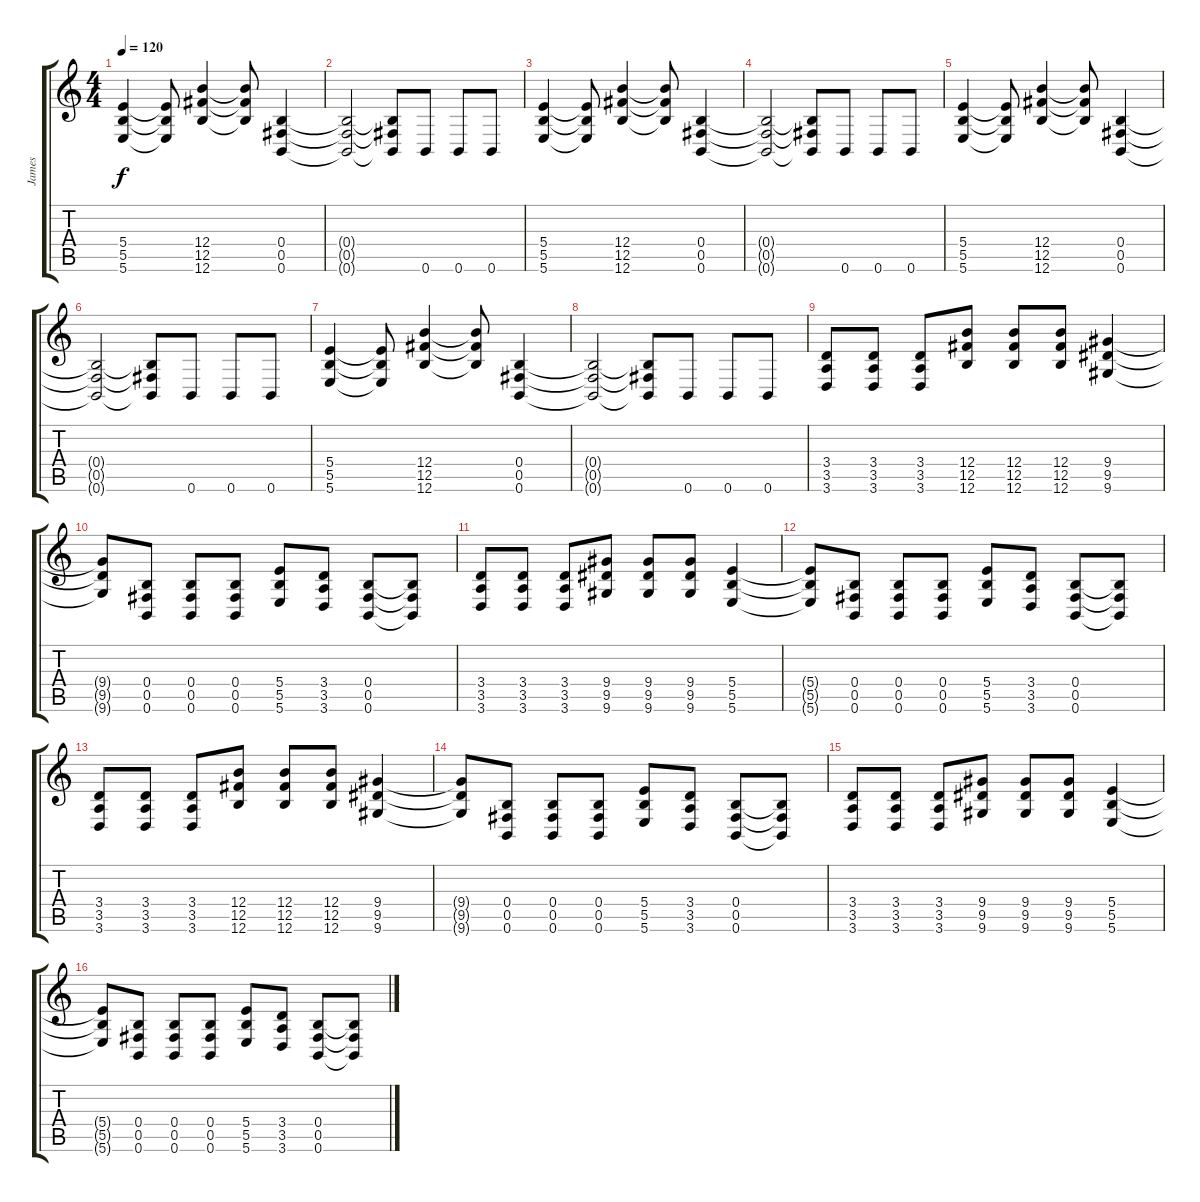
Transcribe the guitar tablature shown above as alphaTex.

\track ("James" "James") {instrument distortionguitar}
\staff {score tabs}
\tuning (Db4 Ab3 E3 B2 Gb2 B1) {hide}
\ts (4 4)
\tempo 120
\clef g2
\ks c
(5.4 5.5 5.6).4{dy f} (5.4{t} 5.5{t} 5.6{t}).8 (12.4 12.5 12.6).4 (12.4{t} 12.5{t} 12.6{t}).8 (0.4 0.5 0.6).4 |
(0.4{t} 0.5{t} 0.6{t}).2 (0.4{t} 0.5{t} 0.6{t}).8 0.6.8 0.6.8 0.6.8 |
(5.4 5.5 5.6).4 (5.4{t} 5.5{t} 5.6{t}).8 (12.4 12.5 12.6).4 (12.4{t} 12.5{t} 12.6{t}).8 (0.4 0.5 0.6).4 |
(0.4{t} 0.5{t} 0.6{t}).2 (0.4{t} 0.5{t} 0.6{t}).8 0.6.8 0.6.8 0.6.8 |
(5.4 5.5 5.6).4 (5.4{t} 5.5{t} 5.6{t}).8 (12.4 12.5 12.6).4 (12.4{t} 12.5{t} 12.6{t}).8 (0.4 0.5 0.6).4 |
(0.4{t} 0.5{t} 0.6{t}).2 (0.4{t} 0.5{t} 0.6{t}).8 0.6.8 0.6.8 0.6.8 |
(5.4 5.5 5.6).4 (5.4{t} 5.5{t} 5.6{t}).8 (12.4 12.5 12.6).4 (12.4{t} 12.5{t} 12.6{t}).8 (0.4 0.5 0.6).4 |
(0.4{t} 0.5{t} 0.6{t}).2 (0.4{t} 0.5{t} 0.6{t}).8 0.6.8 0.6.8 0.6.8 |
(3.4 3.5 3.6).8 (3.4 3.5 3.6).8 (3.4 3.5 3.6).8 (12.4 12.5 12.6).8 (12.4 12.5 12.6).8 (12.4 12.5 12.6).8 (9.4 9.5 9.6).4 |
(9.4{t} 9.5{t} 9.6{t}).8 (0.4 0.5 0.6).8 (0.4 0.5 0.6).8 (0.4 0.5 0.6).8 (5.4 5.5 5.6).8 (3.4 3.5 3.6).8 (0.4 0.5 0.6).8 (0.4{t} 0.5{t} 0.6{t}).8 |
(3.4 3.5 3.6).8 (3.4 3.5 3.6).8 (3.4 3.5 3.6).8 (9.4 9.5 9.6).8 (9.4 9.5 9.6).8 (9.4 9.5 9.6).8 (5.4 5.5 5.6).4 |
(5.4{t} 5.5{t} 5.6{t}).8 (0.4 0.5 0.6).8 (0.4 0.5 0.6).8 (0.4 0.5 0.6).8 (5.4 5.5 5.6).8 (3.4 3.5 3.6).8 (0.4 0.5 0.6).8 (0.4{t} 0.5{t} 0.6{t}).8 |
(3.4 3.5 3.6).8 (3.4 3.5 3.6).8 (3.4 3.5 3.6).8 (12.4 12.5 12.6).8 (12.4 12.5 12.6).8 (12.4 12.5 12.6).8 (9.4 9.5 9.6).4 |
(9.4{t} 9.5{t} 9.6{t}).8 (0.4 0.5 0.6).8 (0.4 0.5 0.6).8 (0.4 0.5 0.6).8 (5.4 5.5 5.6).8 (3.4 3.5 3.6).8 (0.4 0.5 0.6).8 (0.4{t} 0.5{t} 0.6{t}).8 |
(3.4 3.5 3.6).8 (3.4 3.5 3.6).8 (3.4 3.5 3.6).8 (9.4 9.5 9.6).8 (9.4 9.5 9.6).8 (9.4 9.5 9.6).8 (5.4 5.5 5.6).4 |
(5.4{t} 5.5{t} 5.6{t}).8 (0.4 0.5 0.6).8 (0.4 0.5 0.6).8 (0.4 0.5 0.6).8 (5.4 5.5 5.6).8 (3.4 3.5 3.6).8 (0.4 0.5 0.6).8 (0.4{t} 0.5{t} 0.6{t}).8
